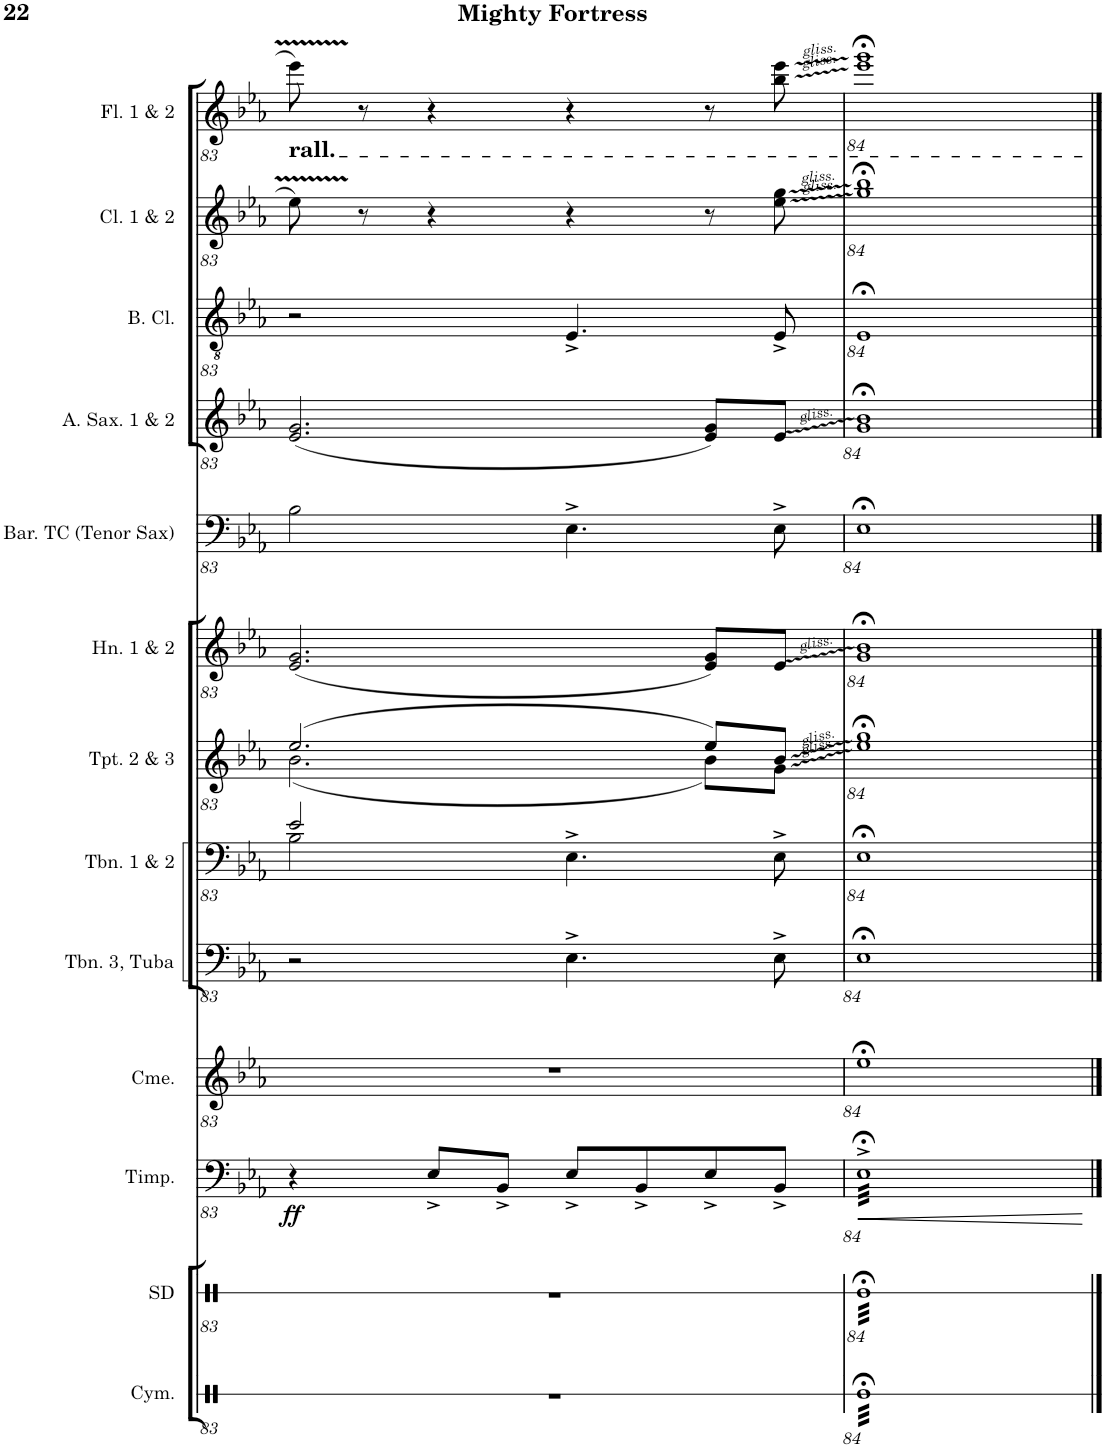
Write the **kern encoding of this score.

**kern	**kern	**kern	**dynam	**kern	**kern	**kern	**kern	**kern	**kern	**kern	**kern	**kern	**kern
*part13	*part12	*part11	*part11	*part10	*part9	*part8	*part7	*part6	*part5	*part4	*part3	*part2	*part1
*staff13	*staff12	*staff11	*staff11	*staff10	*staff9	*staff8	*staff7	*staff6	*staff5	*staff4	*staff3	*staff2	*staff1
*I"Aux Percussion	*I"Snare Drum	*I"Timpani	*	*I"Chimes	*I"Trombone 3, Tuba	*I"Trombone 1 &amp; 2	*I"Trumpet 2 &amp; 3	*I"Horn 1 &amp; 2	*I"Baritone TC (Tenor Sax)	*I"Alto Saxophone 1 &amp; 2	*I"Bass Clarinet	*I"Clarinet 1 &amp; 2	*I"Flute 1 &amp; 2
*I'Aux Perc	*I'SD	*I'Timp.	*	*I'Cme.	*I'Tbn. 3, Tuba	*I'Tbn. 1 &amp; 2	*I'Tpt. 2 &amp; 3	*I'Hn. 1 &amp; 2	*I'Bar. TC (Tenor Sax)	*I'A. Sax. 1 &amp; 2	*I'B. Cl.	*I'Cl. 1 &amp; 2	*I'Fl. 1 &amp; 2
!!LO:PB:g=z
*clefX	*clefX	*clefF4	*	*clefG2	*clefF4	*clefF4	*clefG2	*clefG2	*clefF4	*clefG2	*clefGv2	*clefG2	*clefG2
*	*	*	*	*	*	*	*Trd1c2	*Trd4c7	*Trd4c7	*Trd5c9	*Trd8c14	*Trd1c2	*
*k[]	*k[]	*k[b-e-a-]	*	*k[b-e-a-]	*k[b-e-a-]	*k[b-e-a-]	*k[b-e-a-]	*k[b-e-a-]	*k[b-e-a-]	*k[b-e-a-]	*k[b-e-a-]	*k[b-e-a-]	*k[b-e-a-]
*M4/4	*M4/4	*M4/4	*	*M4/4	*M4/4	*M4/4	*M4/4	*M4/4	*M4/4	*M4/4	*M4/4	*M4/4	*M4/4
=83	=83	=83	=83	=83	=83	=83	=83	=83	=83	=83	=83	=83	=83
*	*	*	*	*	*	*^	*^	*	*	*	*	*	*
!	!	!	!	!	!	!	!	!	!	!	!	!	!	!	!LO:TX:b:t=rall.
!	!	!	!LO:DY:b	!	!	!	!	!	!	!	!	!	!	!	!
1r	1r	4r	ff	1r	2r	2B-\	2e-/	(2.ee-/	(2.b-\	(2.e-/ 2.g/	2B-\	(2.e-/ 2.g/	2r	8ee-\	8eee-\
.	.	.	.	.	.	.	.	.	.	.	.	.	.	8r	8r
.	.	8E-^/L	.	.	.	.	.	.	.	.	.	.	.	4r	4r
.	.	8BB-^/J	.	.	.	.	.	.	.	.	.	.	.	.	.
.	.	8E-^/L	.	.	4.E-^\	4.E-^\	2ryy	.	.	.	4.E-^\	.	4.E-^/	4r	4r
.	.	8BB-^/	.	.	.	.	.	.	.	.	.	.	.	.	.
.	.	8E-^/	.	.	.	.	.	8ee-/L)	8b-\L)	8e-/ 8g/L)	.	8e-/ 8g/L)	.	8r	8r
.	.	8BB-^/J	.	.	8E-^\	8E-^\	.	8b-/J	8g\J	8e-/J	8E-^\	8e-/J	8E-^/	8ee-\ 8gg\	8bb-\ 8eee-\
*	*	*	*	*	*	*v	*v	*	*	*	*	*	*	*	*
=84	=84	=84	=84	=84	=84	=84	=84	=84	=84	=84	=84	=84	=84	=84
*tremolo	*	*	*	*	*	*	*	*	*	*	*	*	*	*
*	*tremolo	*	*	*	*	*	*	*	*	*	*	*	*	*
*	*	*tremolo	*	*	*	*	*	*	*	*	*	*	*	*
32Re;<LLL	32Re;<LLL	32E-;<^LLL	.	1ee-;<	1E-;<	1E-;<	1gg;<	1ee-	1g;< 1b-;<	1E-;<	1g;< 1b-;<	1E-;<	1gg;< 1bb-;<	1eee-;< 1ggg;<
32Re;<	32Re;<	32E-;<^	.	.	.	.	.	.	.	.	.	.	.	.
32Re;<	32Re;<	32E-;<^	.	.	.	.	.	.	.	.	.	.	.	.
32Re;<	32Re;<	32E-;<^	.	.	.	.	.	.	.	.	.	.	.	.
32Re;<	32Re;<	32E-;<^	.	.	.	.	.	.	.	.	.	.	.	.
32Re;<	32Re;<	32E-;<^	.	.	.	.	.	.	.	.	.	.	.	.
32Re;<	32Re;<	32E-;<^	.	.	.	.	.	.	.	.	.	.	.	.
32Re;<	32Re;<	32E-;<^	.	.	.	.	.	.	.	.	.	.	.	.
32Re;<	32Re;<	32E-;<^	.	.	.	.	.	.	.	.	.	.	.	.
32Re;<	32Re;<	32E-;<^	.	.	.	.	.	.	.	.	.	.	.	.
32Re;<	32Re;<	32E-;<^	.	.	.	.	.	.	.	.	.	.	.	.
32Re;<	32Re;<	32E-;<^	.	.	.	.	.	.	.	.	.	.	.	.
32Re;<	32Re;<	32E-;<^	.	.	.	.	.	.	.	.	.	.	.	.
32Re;<	32Re;<	32E-;<^	.	.	.	.	.	.	.	.	.	.	.	.
32Re;<	32Re;<	32E-;<^	.	.	.	.	.	.	.	.	.	.	.	.
32Re;<	32Re;<	32E-;<^	.	.	.	.	.	.	.	.	.	.	.	.
32Re;<	32Re;<	32E-;<^	.	.	.	.	.	.	.	.	.	.	.	.
32Re;<	32Re;<	32E-;<^	.	.	.	.	.	.	.	.	.	.	.	.
32Re;<	32Re;<	32E-;<^	.	.	.	.	.	.	.	.	.	.	.	.
32Re;<	32Re;<	32E-;<^	.	.	.	.	.	.	.	.	.	.	.	.
32Re;<	32Re;<	32E-;<^	.	.	.	.	.	.	.	.	.	.	.	.
32Re;<	32Re;<	32E-;<^	.	.	.	.	.	.	.	.	.	.	.	.
32Re;<	32Re;<	32E-;<^	.	.	.	.	.	.	.	.	.	.	.	.
32Re;<	32Re;<	32E-;<^	.	.	.	.	.	.	.	.	.	.	.	.
32Re;<	32Re;<	32E-;<^	.	.	.	.	.	.	.	.	.	.	.	.
32Re;<	32Re;<	32E-;<^	.	.	.	.	.	.	.	.	.	.	.	.
32Re;<	32Re;<	32E-;<^	.	.	.	.	.	.	.	.	.	.	.	.
32Re;<	32Re;<	32E-;<^	.	.	.	.	.	.	.	.	.	.	.	.
32Re;<	32Re;<	32E-;<^	.	.	.	.	.	.	.	.	.	.	.	.
32Re;<	32Re;<	32E-;<^	.	.	.	.	.	.	.	.	.	.	.	.
32Re;<	32Re;<	32E-;<^	.	.	.	.	.	.	.	.	.	.	.	.
32Re;<JJJ	32Re;<JJJ	32E-;<^JJJ	.	.	.	.	.	.	.	.	.	.	.	.
*	*	*Xtremolo	*	*	*	*	*	*	*	*	*	*	*	*
*	*Xtremolo	*	*	*	*	*	*	*	*	*	*	*	*	*
*Xtremolo	*	*	*	*	*	*	*	*	*	*	*	*	*	*
*	*	*	*	*	*	*	*v	*v	*	*	*	*	*	*
==	==	==	==	==	==	==	==	==	==	==	==	==	==
*-	*-	*-	*-	*-	*-	*-	*-	*-	*-	*-	*-	*-	*-
